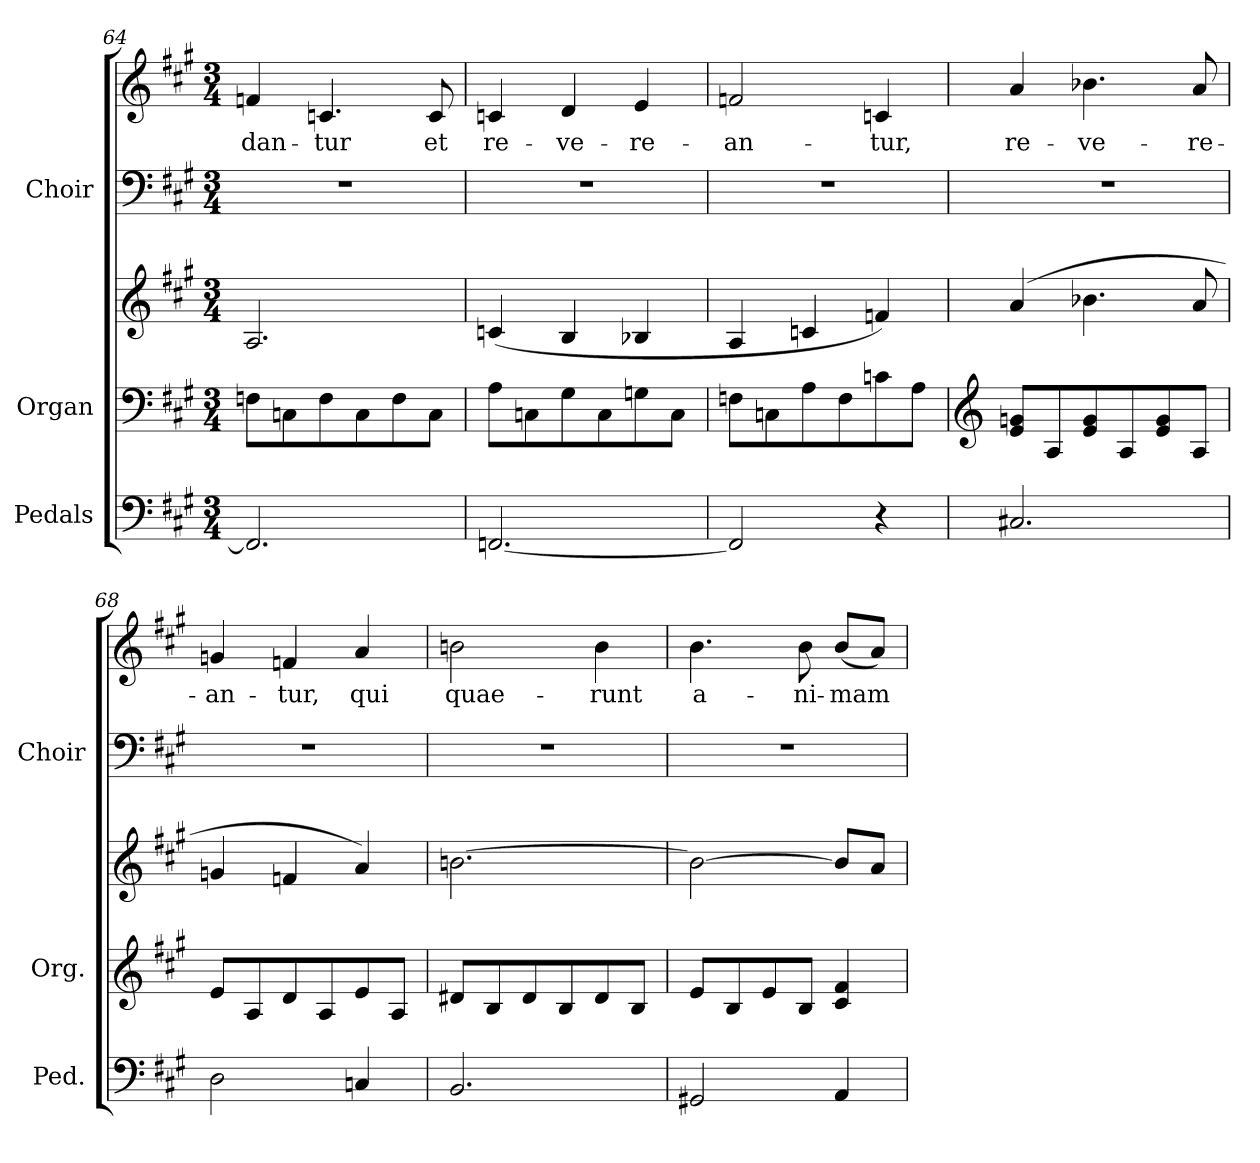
**kern	**kern	**kern	**kern	**kern	**text
*part3	*part2	*part2	*part1	*part1	*part1
*staff5	*staff4	*staff3	*staff2	*staff1	*staff1
*I"Pedals	*I"Organ	*	*I"Choir	*	*
*I'Ped.	*I'Org.	*	*I'Choir	*	*
*clefF4	*clefF4	*clefG2	*clefF4	*clefG2	*
*k[f#c#g#]	*k[f#c#g#]	*k[f#c#g#]	*k[f#c#g#]	*k[f#c#g#]	*
*A:	*A:	*A:	*A:	*A:	*
*M3/4	*M3/4	*M3/4	*M3/4	*M3/4	*
=64	=64	=64	=64	=64	=64
!	!	!	!LO:N:vis=1	!	!
!	!	!	!	!	!LO:LY:b:color=#000000
2.FFi/]	8Fni\L	2.Ai/	2.r	4fni/	-dan-
.	8Cni\	.	.	.	.
!	!	!	!	!	!LO:LY:b:color=#000000
.	8Fi\	.	.	4.cni/	-tur
.	8Ci\	.	.	.	.
.	8Fi\	.	.	.	.
!	!	!	!	!	!LO:LY:b:color=#000000
.	8Ci\J	.	.	8ci/	et
=65	=65	=65	=65	=65	=65
!	!	!	!LO:N:vis=1	!	!
!	!	!	!	!	!LO:LY:b:color=#000000
[2.FFni/	8Ai\L	(4cni/	2.r	4cni/	re-
.	8Cni\	.	.	.	.
!	!	!	!	!	!LO:LY:b:color=#000000
.	8G#i\	4Bi/	.	4di/	-ve-
.	8Ci\	.	.	.	.
!	!	!	!	!	!LO:LY:b:color=#000000
.	8Gni\	4B-Xi/	.	4ei/	-re-
.	8Ci\J	.	.	.	.
=66	=66	=66	=66	=66	=66
!	!	!	!LO:N:vis=1	!	!
!	!	!	!	!	!LO:LY:b:color=#000000
2FFi/]	8Fni\L	4Ai/	2.r	2fni/	-an-
.	8Cni\	.	.	.	.
.	8Ai\	4cni/	.	.	.
.	8Fi\	.	.	.	.
!	!	!	!	!	!LO:LY:b:color=#000000
4r	8cni\	4fni/)	.	4cni/	-tur,
.	8Ai\J	.	.	.	.
=67	=67	=67	=67	=67	=67
*	*clefG2	*	*	*	*
!	!	!	!LO:N:vis=1	!	!
!	!	!	!	!	!LO:LY:b:color=#000000
2.C#Xi/	8ei/ 8gniL	(4ai/	2.r	4ai/	re-
.	8Ai/	.	.	.	.
!	!	!	!	!	!LO:LY:b:color=#000000
.	8ei/ 8gi	4.b-Xi\	.	4.b-Xi\	-ve-
.	8Ai/	.	.	.	.
.	8ei/ 8gi	.	.	.	.
!	!	!	!	!	!LO:LY:b:color=#000000
.	8Ai/J	8ai/	.	8ai/	-re-
!!LO:LB:g=z
=68	=68	=68	=68	=68	=68
!	!	!	!LO:N:vis=1	!	!
!	!	!	!	!	!LO:LY:b:color=#000000
2Di\	8ei/L	4gni/	2.r	4gni/	-an-
.	8Ai/	.	.	.	.
!	!	!	!	!	!LO:LY:b:color=#000000
.	8di/	4fni/	.	4fni/	-tur,
.	8Ai/	.	.	.	.
!	!	!	!	!	!LO:LY:b:color=#000000
4Cni/	8ei/	4ai/)	.	4ai/	qui
.	8Ai/J	.	.	.	.
=69	=69	=69	=69	=69	=69
!	!	!	!LO:N:vis=1	!	!
!	!	!	!	!	!LO:LY:b:color=#000000
2.BBi/	8d#Xi/L	[2.bni\	2.r	2bni\	quae-
.	8Bi/	.	.	.	.
.	8d#i/	.	.	.	.
.	8Bi/	.	.	.	.
!	!	!	!	!	!LO:LY:b:color=#000000
.	8d#i/	.	.	4bi\	-runt
.	8Bi/J	.	.	.	.
=70	=70	=70	=70	=70	=70
!	!	!	!LO:N:vis=1	!	!
!	!	!	!	!	!LO:LY:b:color=#000000
2GG#Xi/	8ei/L	2bi\_	2.r	4.bi\	a-
.	8Bi/	.	.	.	.
.	8ei/	.	.	.	.
!	!	!	!	!	!LO:LY:b:color=#000000
.	8Bi/J	.	.	8bi\	-ni-
!	!	!	!	!	!LO:LY:b:color=#000000
4AAi/	4c#i/ 4f#i	8bi/L]	.	(8bi/L	-mam
.	.	8ai/J	.	8ai/J)	.
=	=	=	=	=	=
*-	*-	*-	*-	*-	*-
